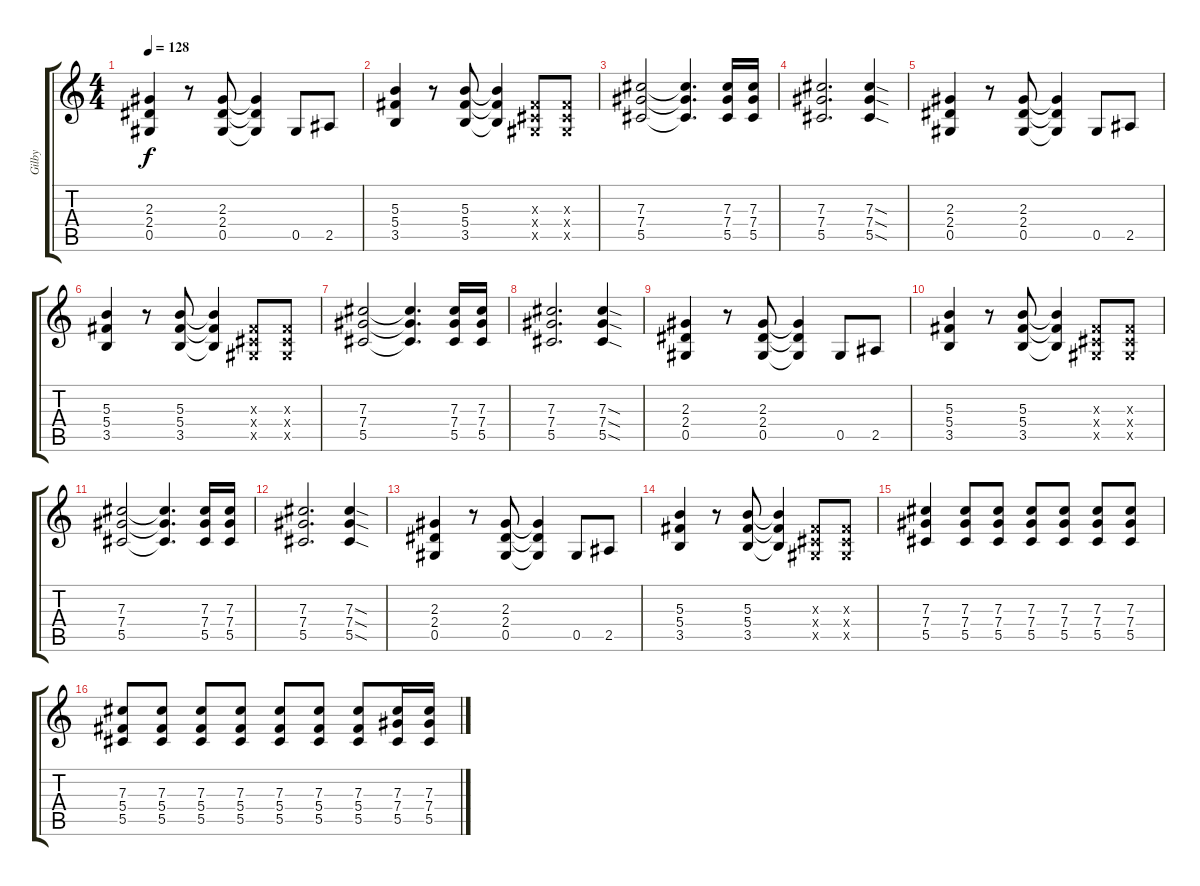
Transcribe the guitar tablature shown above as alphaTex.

\track ("Gilby" "Gilby") {instrument overdrivenguitar}
\staff {score tabs}
\tuning (Eb4 Bb3 Gb3 Db3 Ab2 Eb2) {hide}
\ts (4 4)
\tempo 128
\clef g2
\ks c
(2.3 2.4 0.5).4{dy f} r.8 (2.3 2.4 0.5).8 (2.3{t} 2.4{t} 0.5{t}).4 0.5.8 2.5.8 |
(5.3 5.4 3.5).4 r.8 (5.3 5.4 3.5).8 (5.3{t} 5.4{t} 3.5{t}).4 (0.3{x} 0.4{x} 0.5{x}).8 (0.3{x} 0.4{x} 0.5{x}).8 |
(7.3 7.4 5.5).2 (7.3{t} 7.4{t} 5.5{t}).4{d} (7.3 7.4 5.5).16 (7.3 7.4 5.5).16 |
(7.3 7.4 5.5).2{d} (7.3{sod} 7.4{sod} 5.5{sod}).4 |
(2.3 2.4 0.5).4 r.8 (2.3 2.4 0.5).8 (2.3{t} 2.4{t} 0.5{t}).4 0.5.8 2.5.8 |
(5.3 5.4 3.5).4 r.8 (5.3 5.4 3.5).8 (5.3{t} 5.4{t} 3.5{t}).4 (0.3{x} 0.4{x} 0.5{x}).8 (0.3{x} 0.4{x} 0.5{x}).8 |
(7.3 7.4 5.5).2 (7.3{t} 7.4{t} 5.5{t}).4{d} (7.3 7.4 5.5).16 (7.3 7.4 5.5).16 |
(7.3 7.4 5.5).2{d} (7.3{sod} 7.4{sod} 5.5{sod}).4 |
(2.3 2.4 0.5).4 r.8 (2.3 2.4 0.5).8 (2.3{t} 2.4{t} 0.5{t}).4 0.5.8 2.5.8 |
(5.3 5.4 3.5).4 r.8 (5.3 5.4 3.5).8 (5.3{t} 5.4{t} 3.5{t}).4 (0.3{x} 0.4{x} 0.5{x}).8 (0.3{x} 0.4{x} 0.5{x}).8 |
(7.3 7.4 5.5).2 (7.3{t} 7.4{t} 5.5{t}).4{d} (7.3 7.4 5.5).16 (7.3 7.4 5.5).16 |
(7.3 7.4 5.5).2{d} (7.3{sod} 7.4{sod} 5.5{sod}).4 |
(2.3 2.4 0.5).4 r.8 (2.3 2.4 0.5).8 (2.3{t} 2.4{t} 0.5{t}).4 0.5.8 2.5.8 |
(5.3 5.4 3.5).4 r.8 (5.3 5.4 3.5).8 (5.3{t} 5.4{t} 3.5{t}).4 (0.3{x} 0.4{x} 0.5{x}).8 (0.3{x} 0.4{x} 0.5{x}).8 |
(7.3 7.4 5.5).4 (7.3 7.4 5.5).8 (7.3 7.4 5.5).8 (7.3 7.4 5.5).8 (7.3 7.4 5.5).8 (7.3 7.4 5.5).8 (7.3 7.4 5.5).8 |
(7.3 5.4 5.5).8 (7.3 5.4 5.5).8 (7.3 5.4 5.5).8 (7.3 5.4 5.5).8 (7.3 5.4 5.5).8 (7.3 5.4 5.5).8 (7.3 5.4 5.5).8 (7.3 7.4 5.5).16 (7.3 7.4 5.5).16
